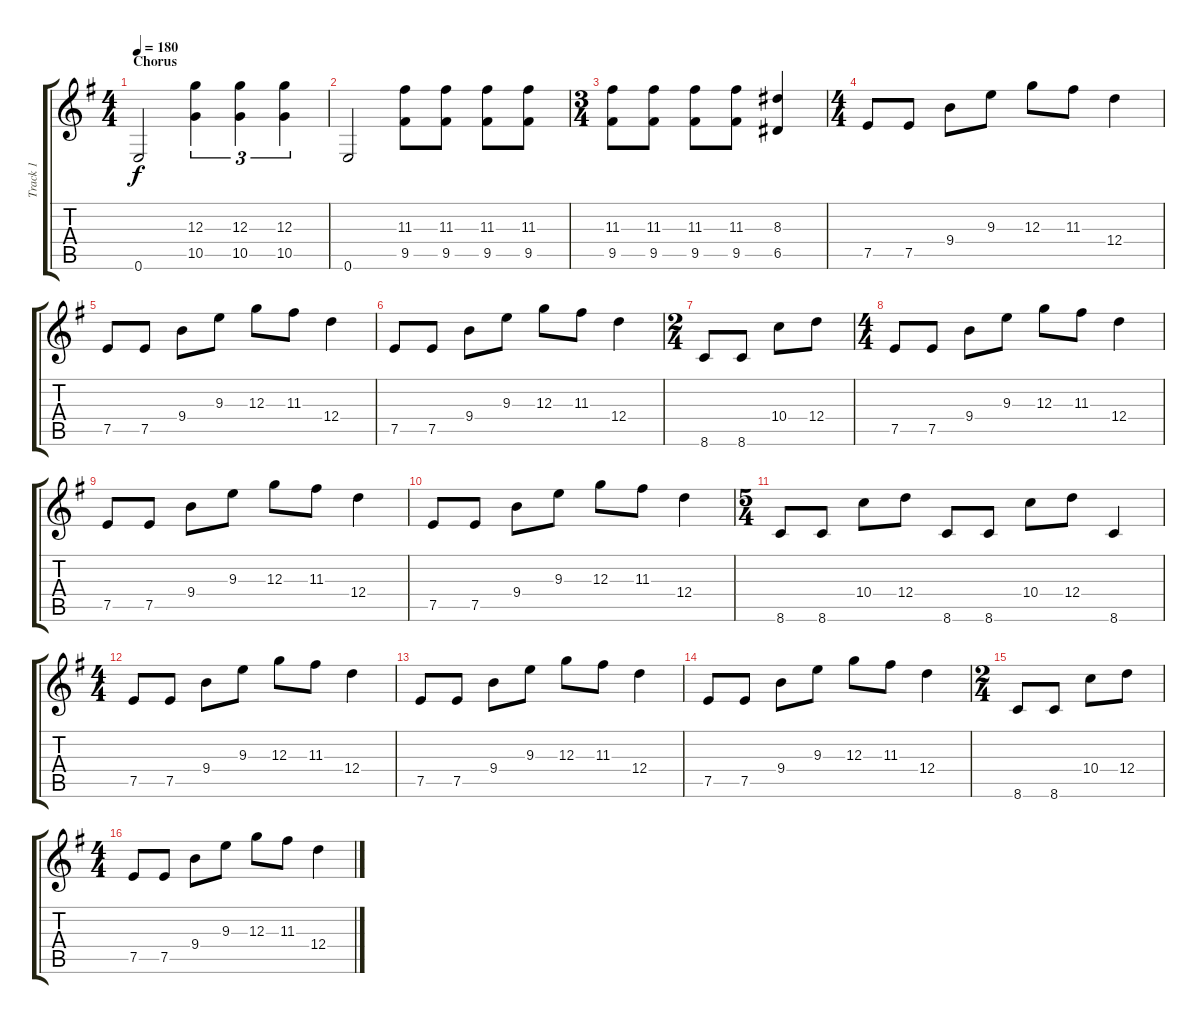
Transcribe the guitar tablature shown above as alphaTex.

\track ("Track 1" "Track 1") {instrument overdrivenguitar}
\staff {score tabs}
\tuning (E4 B3 G3 D3 A2 E2) {hide}
\ts (4 4)
\section ("" "Chorus")
\tempo 180
\clef g2
\ks g
0.6.2{dy f} (12.3 10.5).4{tu (3 2)} (12.3 10.5).4{tu (3 2)} (12.3 10.5).4{tu (3 2)} |
0.6.2 (11.3 9.5).8 (11.3 9.5).8 (11.3 9.5).8 (11.3 9.5).8 |
\ts (3 4)
(11.3 9.5).8 (11.3 9.5).8 (11.3 9.5).8 (11.3 9.5).8 (8.3 6.5).4 |
\ts (4 4)
7.5.8{balance 16} 7.5.8 9.4.8 9.3.8 12.3.8 11.3.8 12.4.4 |
7.5.8 7.5.8 9.4.8 9.3.8 12.3.8 11.3.8 12.4.4 |
7.5.8 7.5.8 9.4.8 9.3.8 12.3.8 11.3.8 12.4.4 |
\ts (2 4)
8.6.8 8.6.8 10.4.8 12.4.8 |
\ts (4 4)
7.5.8 7.5.8 9.4.8 9.3.8 12.3.8 11.3.8 12.4.4 |
7.5.8 7.5.8 9.4.8 9.3.8 12.3.8 11.3.8 12.4.4 |
7.5.8 7.5.8 9.4.8 9.3.8 12.3.8 11.3.8 12.4.4 |
\ts (5 4)
8.6.8 8.6.8 10.4.8 12.4.8 8.6.8 8.6.8 10.4.8 12.4.8 8.6.4 |
\ts (4 4)
7.5.8 7.5.8 9.4.8 9.3.8 12.3.8 11.3.8 12.4.4 |
7.5.8 7.5.8 9.4.8 9.3.8 12.3.8 11.3.8 12.4.4 |
7.5.8 7.5.8 9.4.8 9.3.8 12.3.8 11.3.8 12.4.4 |
\ts (2 4)
8.6.8 8.6.8 10.4.8 12.4.8 |
\ts (4 4)
7.5.8 7.5.8 9.4.8 9.3.8 12.3.8 11.3.8 12.4.4
